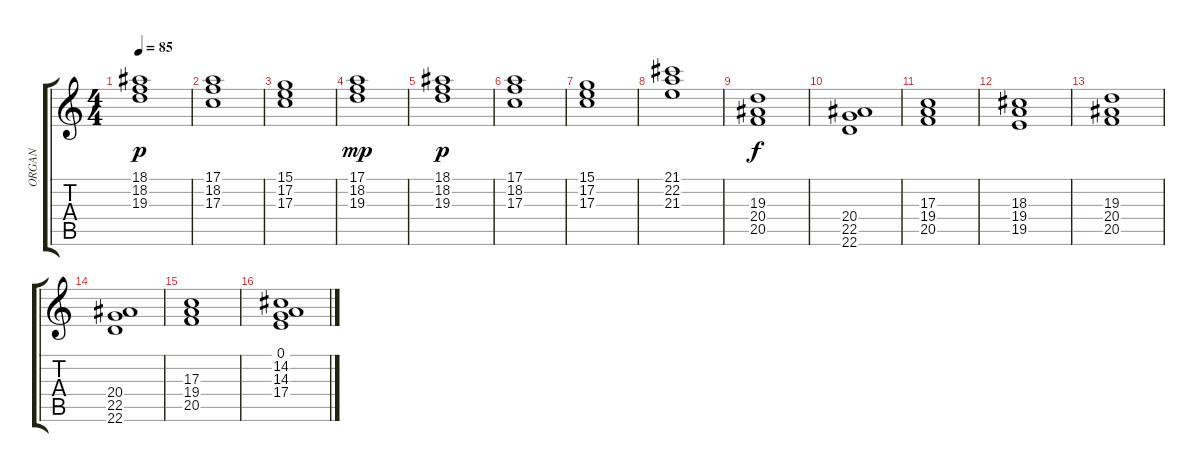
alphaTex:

\track ("ORGAN" "ORGAN") {instrument rockorgan}
\staff {score tabs}
\tuning (E4 B3 G3 D3 A2 E2) {hide}
\ts (4 4)
\tempo 85
\clef g2
\ks c
(18.1 18.2 19.3).1{dy p} |
(17.1 18.2 17.3).1 |
(15.1 17.2 17.3).1 |
(17.1 18.2 19.3).1{dy mp} |
(18.1 18.2 19.3).1{dy p} |
(17.1 18.2 17.3).1 |
(15.1 17.2 17.3).1 |
(21.1 22.2 21.3).1 |
(19.3 20.4 20.5).1{dy f} |
(20.4 22.5 22.6).1 |
(17.3 19.4 20.5).1 |
(18.3 19.4 19.5).1 |
(19.3 20.4 20.5).1 |
(20.4 22.5 22.6).1 |
(17.3 19.4 20.5).1 |
(0.1 14.2 14.3 17.4).1
